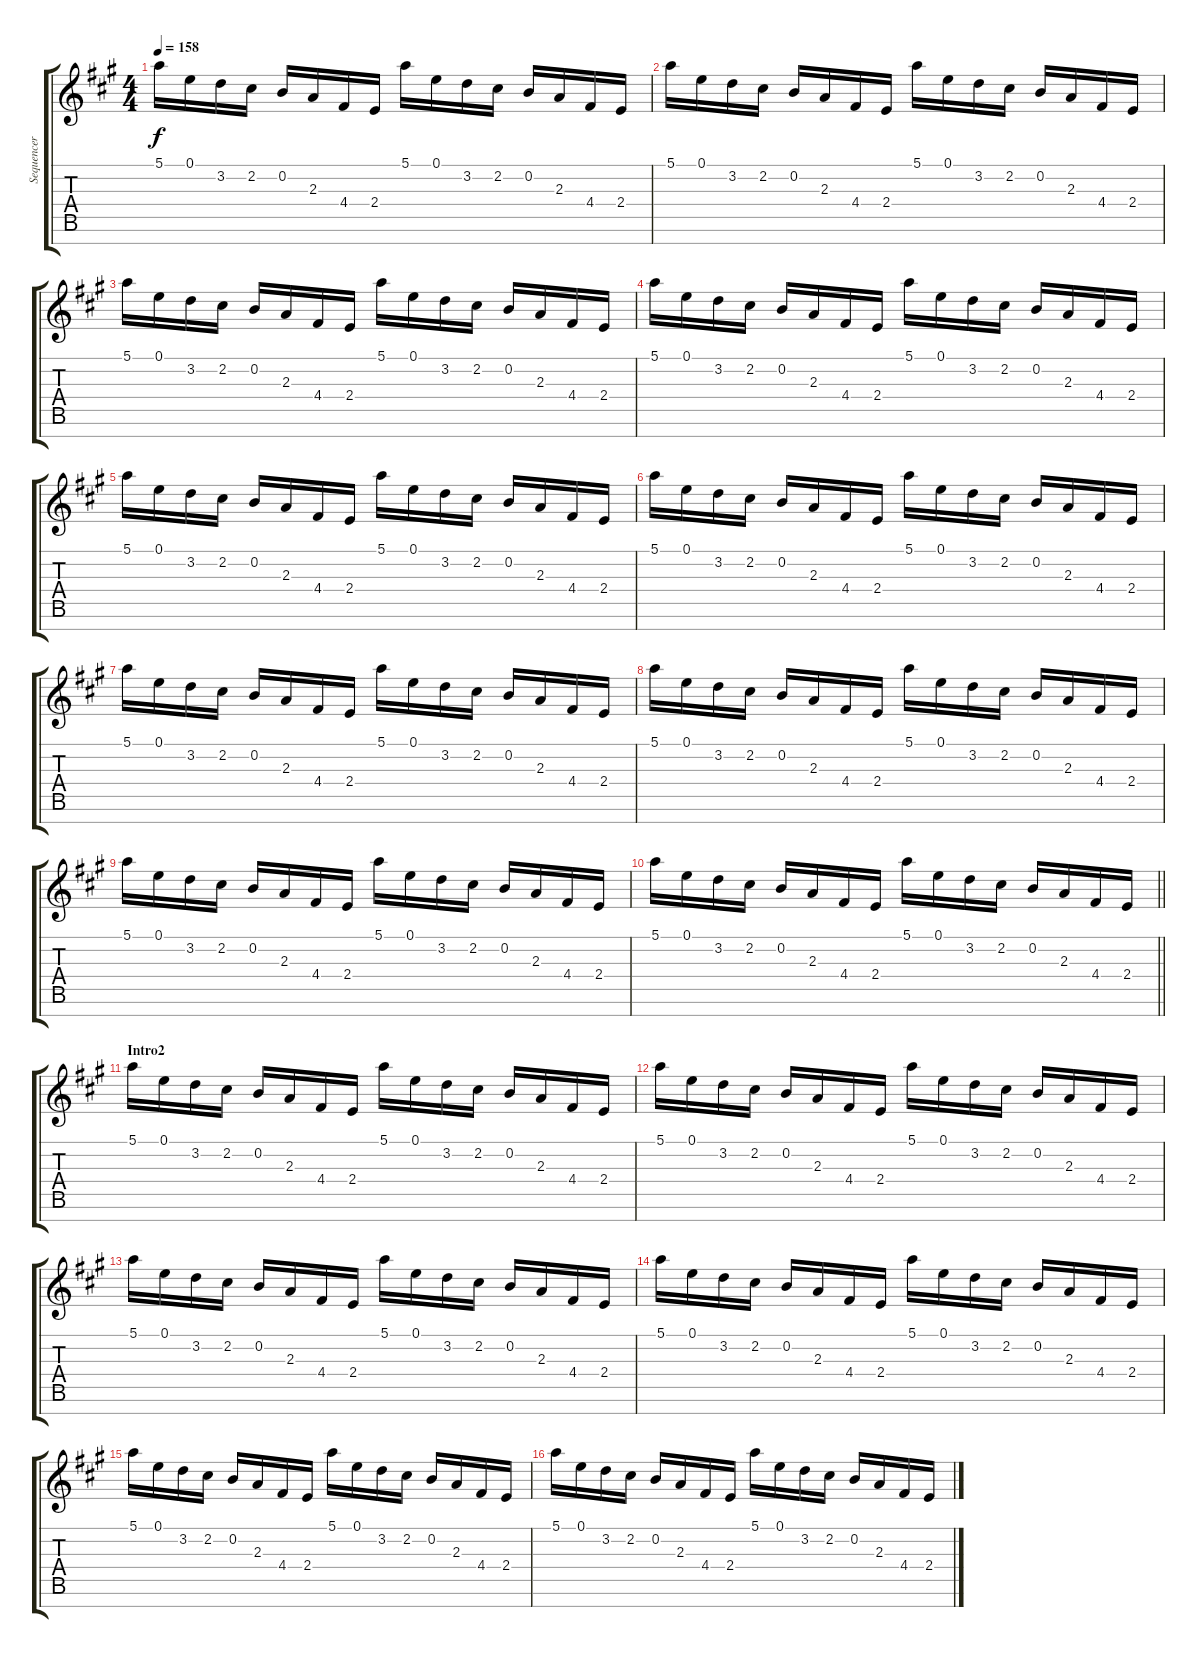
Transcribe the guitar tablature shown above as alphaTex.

\track ("Sequencer" "Sequencer") {instrument pad3polysynth}
\staff {score tabs}
\tuning (E5 B4 G4 D4 A3 E3 B2) {hide}
\ts (4 4)
\tempo 158
\clef g2
\ks a
5.1.16{dy f} 0.1.16 3.2.16 2.2.16 0.2.16 2.3.16 4.4.16 2.4.16 5.1.16 0.1.16 3.2.16 2.2.16 0.2.16 2.3.16 4.4.16 2.4.16 |
5.1.16 0.1.16 3.2.16 2.2.16 0.2.16 2.3.16 4.4.16 2.4.16 5.1.16 0.1.16 3.2.16 2.2.16 0.2.16 2.3.16 4.4.16 2.4.16 |
5.1.16 0.1.16 3.2.16 2.2.16 0.2.16 2.3.16 4.4.16 2.4.16 5.1.16 0.1.16 3.2.16 2.2.16 0.2.16 2.3.16 4.4.16 2.4.16 |
5.1.16 0.1.16 3.2.16 2.2.16 0.2.16 2.3.16 4.4.16 2.4.16 5.1.16 0.1.16 3.2.16 2.2.16 0.2.16 2.3.16 4.4.16 2.4.16 |
5.1.16 0.1.16 3.2.16 2.2.16 0.2.16 2.3.16 4.4.16 2.4.16 5.1.16 0.1.16 3.2.16 2.2.16 0.2.16 2.3.16 4.4.16 2.4.16 |
5.1.16 0.1.16 3.2.16 2.2.16 0.2.16 2.3.16 4.4.16 2.4.16 5.1.16 0.1.16 3.2.16 2.2.16 0.2.16 2.3.16 4.4.16 2.4.16 |
5.1.16 0.1.16 3.2.16 2.2.16 0.2.16 2.3.16 4.4.16 2.4.16 5.1.16 0.1.16 3.2.16 2.2.16 0.2.16 2.3.16 4.4.16 2.4.16 |
5.1.16 0.1.16 3.2.16 2.2.16 0.2.16 2.3.16 4.4.16 2.4.16 5.1.16 0.1.16 3.2.16 2.2.16 0.2.16 2.3.16 4.4.16 2.4.16 |
5.1.16 0.1.16 3.2.16 2.2.16 0.2.16 2.3.16 4.4.16 2.4.16 5.1.16 0.1.16 3.2.16 2.2.16 0.2.16 2.3.16 4.4.16 2.4.16 |
\barLineRight lightlight
5.1.16 0.1.16 3.2.16 2.2.16 0.2.16 2.3.16 4.4.16 2.4.16 5.1.16 0.1.16 3.2.16 2.2.16 0.2.16 2.3.16 4.4.16 2.4.16 |
\section ("" "Intro2")
5.1.16 0.1.16 3.2.16 2.2.16 0.2.16 2.3.16 4.4.16 2.4.16 5.1.16 0.1.16 3.2.16 2.2.16 0.2.16 2.3.16 4.4.16 2.4.16 |
5.1.16 0.1.16 3.2.16 2.2.16 0.2.16 2.3.16 4.4.16 2.4.16 5.1.16 0.1.16 3.2.16 2.2.16 0.2.16 2.3.16 4.4.16 2.4.16 |
5.1.16 0.1.16 3.2.16 2.2.16 0.2.16 2.3.16 4.4.16 2.4.16 5.1.16 0.1.16 3.2.16 2.2.16 0.2.16 2.3.16 4.4.16 2.4.16 |
5.1.16 0.1.16 3.2.16 2.2.16 0.2.16 2.3.16 4.4.16 2.4.16 5.1.16 0.1.16 3.2.16 2.2.16 0.2.16 2.3.16 4.4.16 2.4.16 |
5.1.16 0.1.16 3.2.16 2.2.16 0.2.16 2.3.16 4.4.16 2.4.16 5.1.16 0.1.16 3.2.16 2.2.16 0.2.16 2.3.16 4.4.16 2.4.16 |
5.1.16 0.1.16 3.2.16 2.2.16 0.2.16 2.3.16 4.4.16 2.4.16 5.1.16 0.1.16 3.2.16 2.2.16 0.2.16 2.3.16 4.4.16 2.4.16
